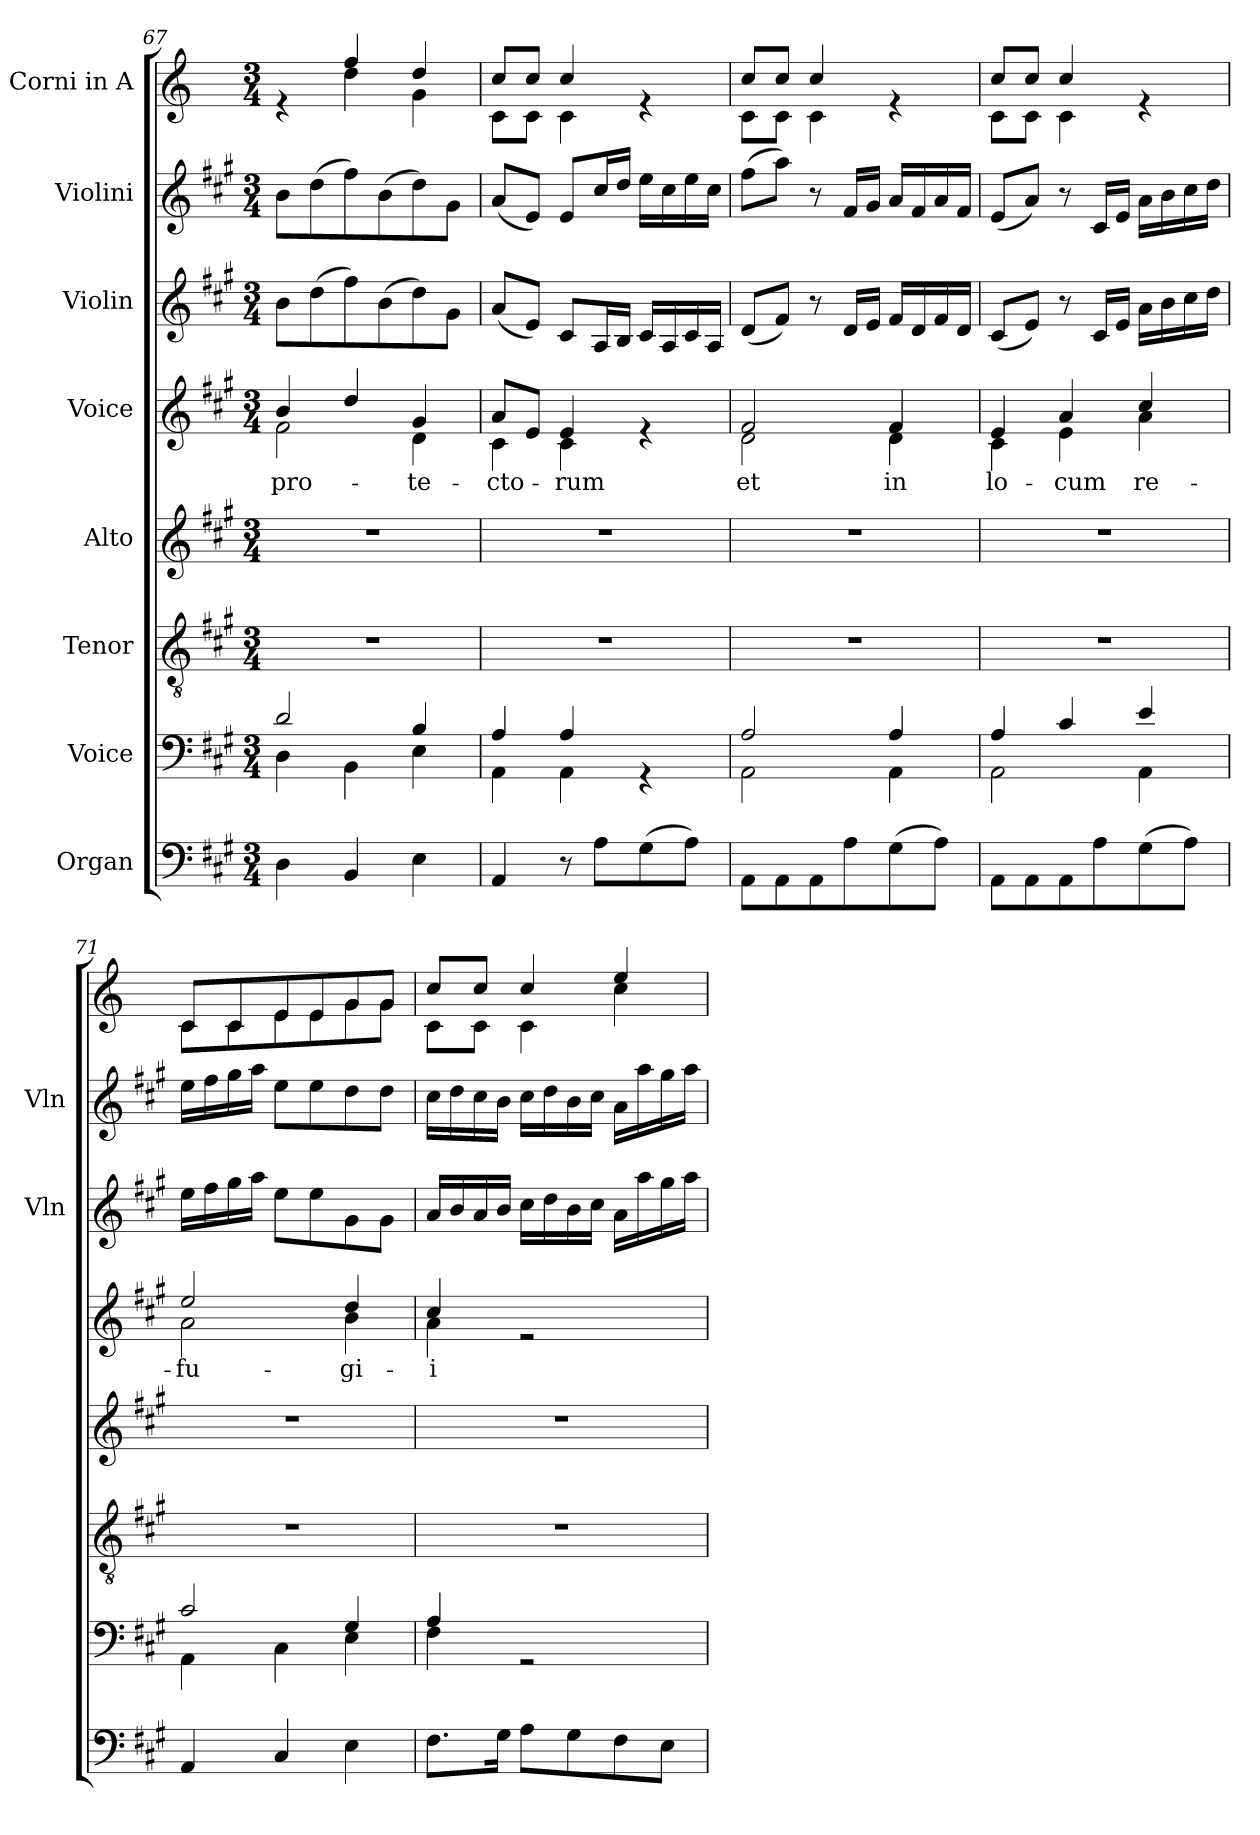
**kern	**kern	**kern	**kern	**kern	**text	**kern	**kern	**kern
*part8	*part7	*part6	*part5	*part4	*part4	*part3	*part2	*part1
*staff8	*staff7	*staff6	*staff5	*staff4	*staff4	*staff3	*staff2	*staff1
*I"Organ	*I"Voice	*I"Tenor	*I"Alto	*I"Voice	*	*I"Violin	*I"Violini	*I"Corni in A
*	*	*	*	*	*	*I'Vln	*I'Vln	*
*clefF4	*clefF4	*clefGv2	*clefG2	*clefG2	*	*clefG2	*clefG2	*clefG2
*	*	*	*	*	*	*	*	*ITrd2c3
*k[f#c#g#]	*k[f#c#g#]	*k[f#c#g#]	*k[f#c#g#]	*k[f#c#g#]	*	*k[f#c#g#]	*k[f#c#g#]	*k[f#c#g#]
*M3/4	*M3/4	*M3/4	*M3/4	*M3/4	*	*M3/4	*M3/4	*M3/4
=67	=67	=67	=67	=67	=67	=67	=67	=67
*	*^	*	*	*	*	*	*	*
!	!	!	!	!	!	!LO:LY:b	!	!	!
*	*	*	*	*	*^	*	*	*	*^
4D\	2d/	4D\	2.r	2.r	4b/	2f#\	pro-	8b\L	8b\L	4re	4ryy
.	.	.	.	.	.	.	.	(8dd\	(8dd\	.	.
4BB/	.	4BB\	.	.	4dd/	.	.	8ff#\)	8ff#\)	4dd/	4b\
.	.	.	.	.	.	.	.	(8b\	(8b\	.	.
!	!	!	!	!	!	!	!LO:LY:b	!	!	!	!
4E\	4B/	4E\	.	.	4g#/	4d\	-te-	8dd\)	8dd\)	4b/	4e\
.	.	.	.	.	.	.	.	8g#\J	8g#\J	.	.
=68	=68	=68	=68	=68	=68	=68	=68	=68	=68	=68	=68
!	!	!	!	!	!	!	!LO:LY:b	!	!	!	!
4AA/	4A/	4AA\	2.r	2.r	8a/L	4c#\	-cto-	(8a/L	(8a/L	8a/L	8A\L
.	.	.	.	.	8e/J	.	.	8e/J)	8e/J)	8a/J	8A\J
!	!	!	!	!	!	!	!LO:LY:b	!	!	!	!
8r	4A/	4AA\	.	.	4e/	4c#\	-rum	8c#/L	8e/L	4a/	4A\
8A\L	.	.	.	.	.	.	.	16A/L	16cc#/L	.	.
.	.	.	.	.	.	.	.	16B/JJ	16dd/JJ	.	.
(8G#\	4rGG	4ryy	.	.	4re	4ryy	.	16c#/LL	16ee\LL	4re	4ryy
.	.	.	.	.	.	.	.	16A/	16cc#\	.	.
8A\J)	.	.	.	.	.	.	.	16c#/	16ee\	.	.
.	.	.	.	.	.	.	.	16A/JJ	16cc#\JJ	.	.
=69	=69	=69	=69	=69	=69	=69	=69	=69	=69	=69	=69
!	!	!	!	!	!	!	!LO:LY:b	!	!	!	!
8AA\L	2A/	2AA\	2.r	2.r	2f#/	2d\	et	(8d/L	(8ff#\L	8a/L	8A\L
8AA\	.	.	.	.	.	.	.	8f#/J)	8aa\J)	8a/J	8A\J
8AA\	.	.	.	.	.	.	.	8r	8r	4a/	4A\
8A\	.	.	.	.	.	.	.	16d/LL	16f#/LL	.	.
.	.	.	.	.	.	.	.	16e/JJ	16g#/JJ	.	.
!	!	!	!	!	!	!	!LO:LY:b	!	!	!	!
(8G#\	4A/	4AA\	.	.	4f#/	4d\	in	16f#/LL	16a/LL	4re	4ryy
.	.	.	.	.	.	.	.	16d/	16f#/	.	.
8A\J)	.	.	.	.	.	.	.	16f#/	16a/	.	.
.	.	.	.	.	.	.	.	16d/JJ	16f#/JJ	.	.
=70	=70	=70	=70	=70	=70	=70	=70	=70	=70	=70	=70
!	!	!	!	!	!	!	!LO:LY:b	!	!	!	!
8AA\L	4A/	2AA\	2.r	2.r	4e/	4c#\	lo-	(8c#/L	(8e/L	8a/L	8A\L
8AA\	.	.	.	.	.	.	.	8e/J)	8a/J)	8a/J	8A\J
!	!	!	!	!	!	!	!LO:LY:b	!	!	!	!
8AA\	4c#/	.	.	.	4a/	4e\	-cum	8r	8r	4a/	4A\
8A\	.	.	.	.	.	.	.	16c#/LL	16c#/LL	.	.
.	.	.	.	.	.	.	.	16e/JJ	16e/JJ	.	.
!	!	!	!	!	!	!	!LO:LY:b	!	!	!	!
(8G#\	4e/	4AA\	.	.	4cc#/	4a\	re-	16a\LL	16a\LL	4re	4ryy
.	.	.	.	.	.	.	.	16b\	16b\	.	.
8A\J)	.	.	.	.	.	.	.	16cc#\	16cc#\	.	.
.	.	.	.	.	.	.	.	16dd\JJ	16dd\JJ	.	.
!!LO:LB:g=z	!!
=71	=71	=71	=71	=71	=71	=71	=71	=71	=71	=71	=71
!	!	!	!	!	!	!	!LO:LY:b	!	!	!	!
4AA/	2c#/	4AA\	2.r	2.r	2ee/	2a\	-fu-	16ee\LL	16ee\LL	8A/L	8A\L
.	.	.	.	.	.	.	.	16ff#\	16ff#\	.	.
.	.	.	.	.	.	.	.	16gg#\	16gg#\	8A/	8A\
.	.	.	.	.	.	.	.	16aa\JJ	16aa\JJ	.	.
4C#/	.	4C#\	.	.	.	.	.	8ee\L	8ee\L	8c#/	8c#\
.	.	.	.	.	.	.	.	8ee\	8ee\	8c#/	8c#\
!	!	!	!	!	!	!	!LO:LY:b	!	!	!	!
4E\	4G#/	4E\	.	.	4dd/	4b\	-gi-	8g#\	8dd\	8e/	8e\
.	.	.	.	.	.	.	.	8g#\J	8dd\J	8e/J	8e\J
=72	=72	=72	=72	=72	=72	=72	=72	=72	=72	=72	=72
!	!	!	!	!	!	!	!LO:LY:b	!	!	!	!
8.F#\L	4A/	4F#\	2.r	2.r	4cc#/	4a\	-i	16a/LL	16cc#\LL	8a/L	8A\L
.	.	.	.	.	.	.	.	16b/	16dd\	.	.
.	.	.	.	.	.	.	.	16a/	16cc#\	8a/J	8A\J
16G#\Jk	.	.	.	.	.	.	.	16b/JJ	16b\JJ	.	.
8A\L	2rGG	2ryy	.	.	2re	2ryy	.	16cc#\LL	16cc#\LL	4a/	4A\
.	.	.	.	.	.	.	.	16dd\	16dd\	.	.
8G#\	.	.	.	.	.	.	.	16b\	16b\	.	.
.	.	.	.	.	.	.	.	16cc#\JJ	16cc#\JJ	.	.
8F#\	.	.	.	.	.	.	.	16a\LL	16a\LL	4cc#/	4a\
.	.	.	.	.	.	.	.	16aa\	16aa\	.	.
8E\J	.	.	.	.	.	.	.	16gg#\	16gg#\	.	.
.	.	.	.	.	.	.	.	16aa\JJ	16aa\JJ	.	.
*	*v	*v	*	*	*v	*v	*	*	*	*v	*v
=	=	=	=	=	=	=	=	=
*-	*-	*-	*-	*-	*-	*-	*-	*-
